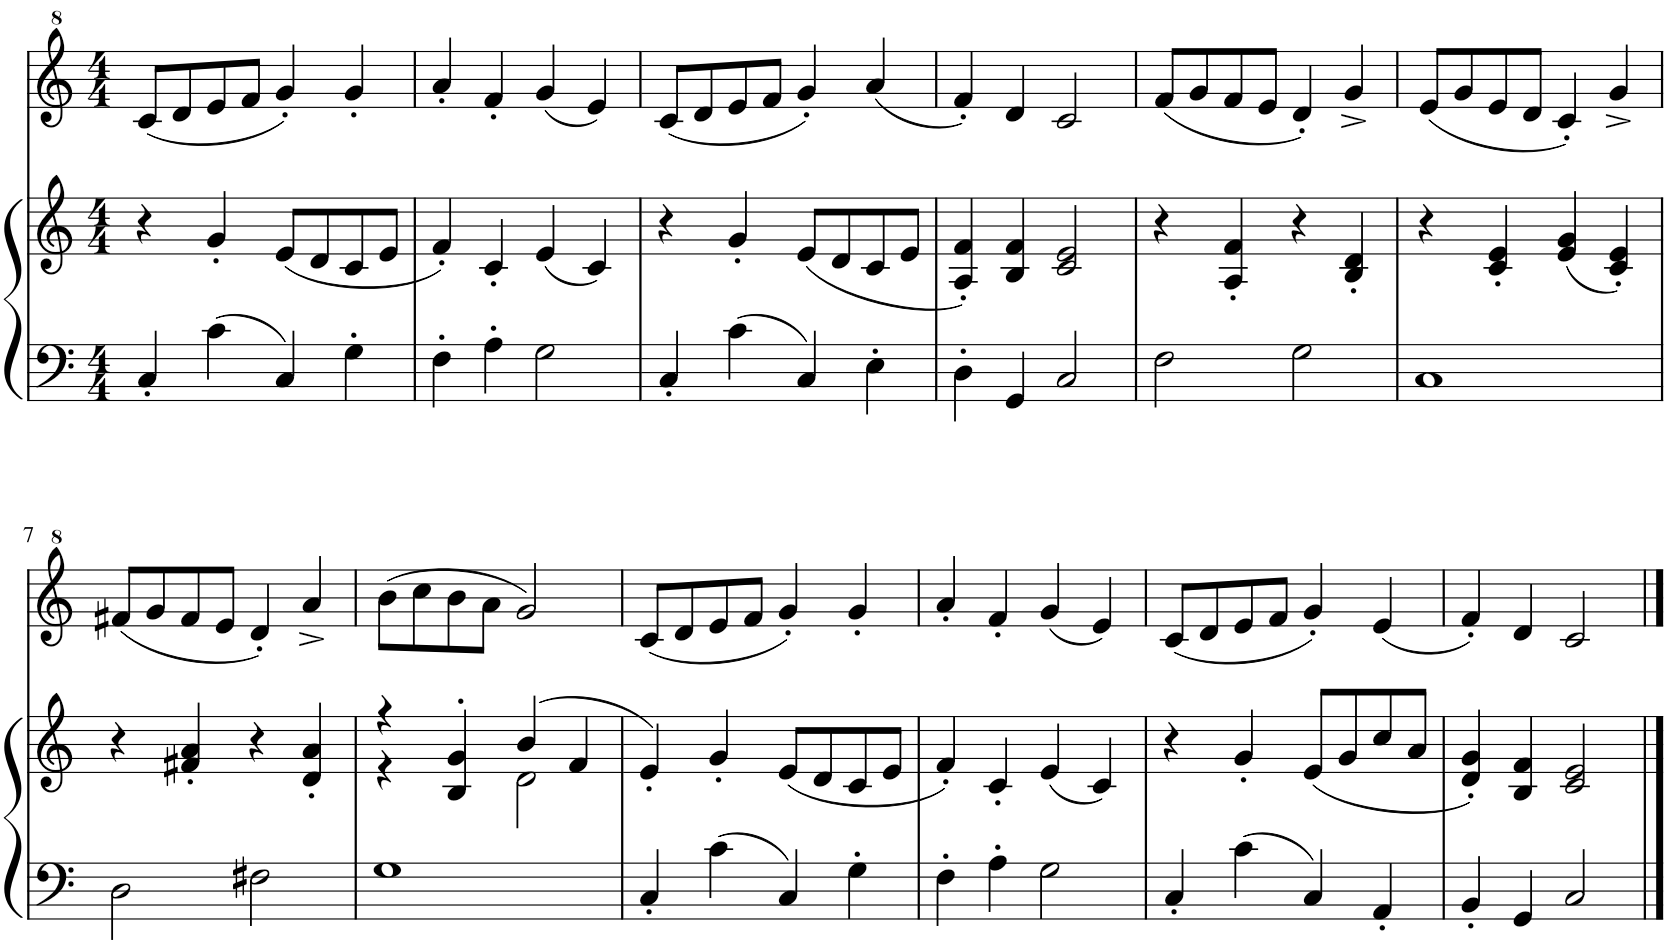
**kern	**kern	**kern
*part2	*part2	*part1
*staff3	*staff2	*staff1
*I"Piano	*	*I"Soprano Recorder
*I'Pno	*	*I'Rec
*clefF4	*clefG2	*clefG^2
*k[]	*k[]	*k[]
*M4/4	*M4/4	*M4/4
=1	=1	=1
4C'/	4r	(8cc/L
.	.	8dd/
4c\	4g'/	8ee/
.	.	8ff/J
4C/	(8e/L	4gg'/)
.	8d/	.
4G'\	8c/	4gg'/
.	8e/J	.
=2	=2	=2
4F'\	4f'/)	4aa'/
4A'\	4c'/	4ff'/
2G\	(4e/	(4gg/
.	4c/)	4ee/)
=3	=3	=3
4C'/	4r	(8cc/L
.	.	8dd/
4c\	4g'/	8ee/
.	.	8ff/J
4C/	(8e/L	4gg'/)
.	8d/	.
4E'\	8c/	(4aa/
.	8e/J	.
=4	=4	=4
4D'\	4A/' 4f/')	4ff'/)
4GG/	4B/ 4f/	4dd/
2C/	2c/ 2e/	2cc/
=5	=5	=5
2F\	4r	(8ff/L
.	.	8gg/
.	4A/' 4f/'	8ff/
.	.	8ee/J
2G\	4r	4dd'/)
.	4B/' 4d/'	4gg^/
=6	=6	=6
1C	4r	(8ee/L
.	.	8gg/
.	4c/' 4e/'	8ee/
.	.	8dd/J
.	(4e/ 4g/	4cc'/)
.	4c/' 4e/')	4gg^/
!!LO:LB:g=z
=7	=7	=7
2D\	4r	(8ff#X/L
.	.	8gg/
.	4f#X/' 4a/'	8ff#/
.	.	8ee/J
2F#X\	4r	4dd'/)
.	4d/' 4a/'	4aa^/
=8	=8	=8
*	*^	*
1G	4r	4r	(8bb\L
.	.	.	8ccc\
.	4g'/	4B/	8bb\
.	.	.	8aa\J
.	(4b/	2d\	2gg/)
.	4f/	.	.
*	*v	*v	*
=9	=9	=9
4C'/	4e'/)	(8cc/L
.	.	8dd/
4c\	4g'/	8ee/
.	.	8ff/J
4C/	(8e/L	4gg'/)
.	8d/	.
4G'\	8c/	4gg'/
.	8e/J	.
=10	=10	=10
4F'\	4f'/)	4aa'/
4A'\	4c'/	4ff'/
2G\	(4e/	(4gg/
.	4c/)	4ee/)
=11	=11	=11
4C'/	4r	(8cc/L
.	.	8dd/
4c\	4g'/	8ee/
.	.	8ff/J
4C/	(8e/L	4gg'/)
.	8g/	.
4AA'/	8cc/	(4ee/
.	8a/J	.
=12	=12	=12
4BB'/	4d/' 4g/')	4ff'/)
4GG/	4B/ 4f/	4dd/
2C/	2c/ 2e/	2cc/
==	==	==
*-	*-	*-
